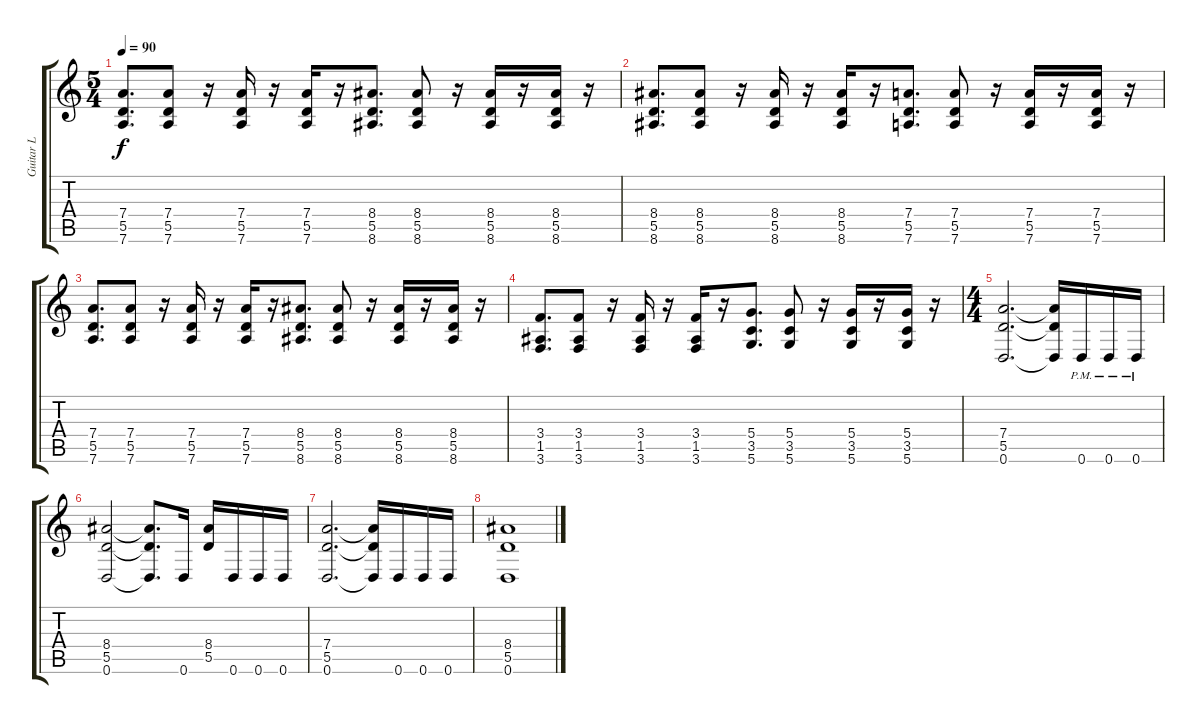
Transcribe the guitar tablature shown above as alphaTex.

\track ("Guitar L" "Guitar L") {instrument distortionguitar}
\staff {score tabs}
\tuning (E4 B3 G3 D3 A2 D2) {hide}
\ts (5 4)
\tempo 90
\clef g2
\ks c
(7.4 5.5 7.6).8{d dy f} (7.4 5.5 7.6).8 r.16 (7.4 5.5 7.6).16 r.16 (7.4 5.5 7.6).16 r.16 (8.4 5.5 8.6).8{d} (8.4 5.5 8.6).8 r.16 (8.4 5.5 8.6).16 r.16 (8.4 5.5 8.6).16 r.16 |
(8.4 5.5 8.6).8{d} (8.4 5.5 8.6).8 r.16 (8.4 5.5 8.6).16 r.16 (8.4 5.5 8.6).16 r.16 (7.4 5.5 7.6).8{d} (7.4 5.5 7.6).8 r.16 (7.4 5.5 7.6).16 r.16 (7.4 5.5 7.6).16 r.16 |
(7.4 5.5 7.6).8{d} (7.4 5.5 7.6).8 r.16 (7.4 5.5 7.6).16 r.16 (7.4 5.5 7.6).16 r.16 (8.4 5.5 8.6).8{d} (8.4 5.5 8.6).8 r.16 (8.4 5.5 8.6).16 r.16 (8.4 5.5 8.6).16 r.16 |
(3.4 1.5 3.6).8{d} (3.4 1.5 3.6).8 r.16 (3.4 1.5 3.6).16 r.16 (3.4 1.5 3.6).16 r.16 (5.4 3.5 5.6).8{d} (5.4 3.5 5.6).8 r.16 (5.4 3.5 5.6).16 r.16 (5.4 3.5 5.6).16 r.16 |
\ts (4 4)
(7.4 5.5 0.6).2{d} (7.4{t} 5.5{t} 0.6{t}).16 0.6{pm}.16 0.6{pm}.16 0.6{pm}.16 |
(8.4 5.5 0.6).2 (8.4{t} 5.5{t} 0.6{t}).8{d} 0.6.16 (8.4 5.5).16 0.6.16 0.6.16 0.6.16 |
(7.4 5.5 0.6).2{d} (7.4{t} 5.5{t} 0.6{t}).16 0.6.16 0.6.16 0.6.16 |
(8.4 5.5 0.6).1
